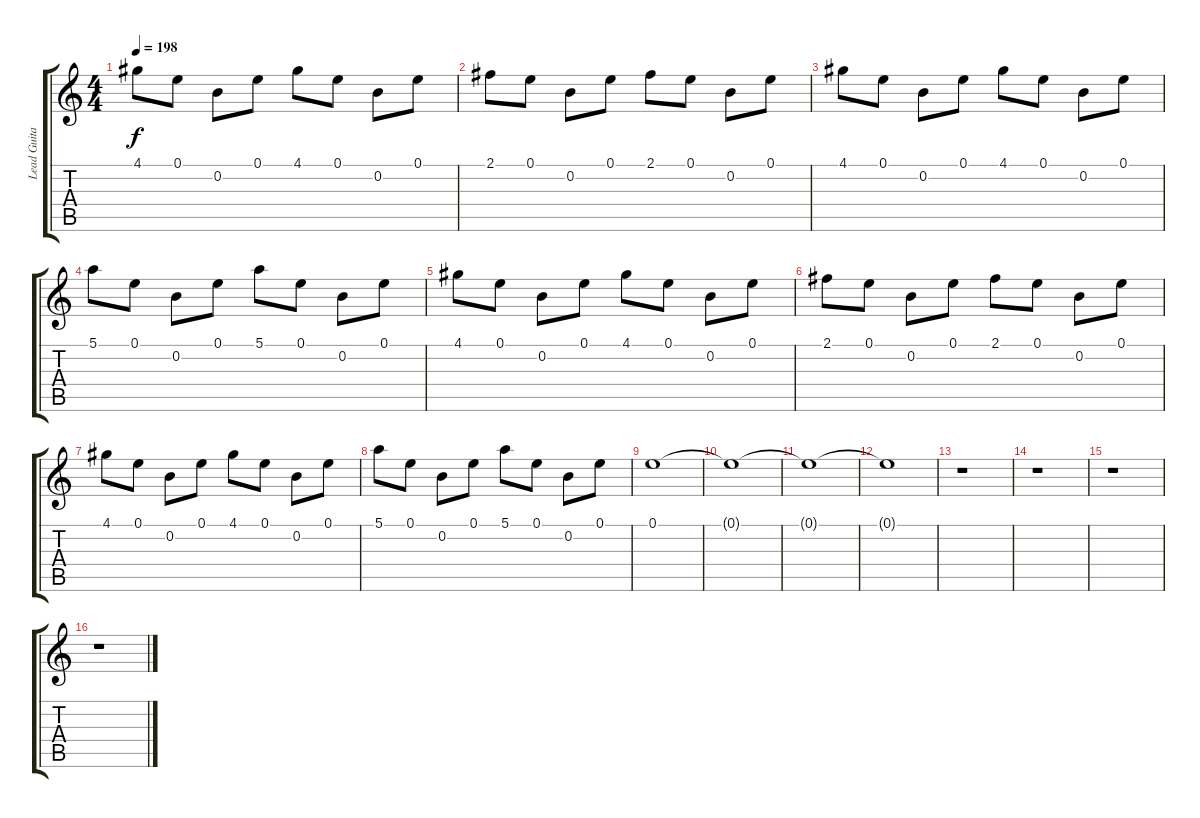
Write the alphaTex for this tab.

\track ("Lead Guitar" "Lead Guita") {instrument distortionguitar}
\staff {score tabs}
\tuning (E4 B3 G3 D3 A2 E2) {hide}
\ts (4 4)
\tempo 198
\clef g2
\ks c
4.1.8{dy f} 0.1.8 0.2.8 0.1.8 4.1.8 0.1.8 0.2.8 0.1.8 |
2.1.8 0.1.8 0.2.8 0.1.8 2.1.8 0.1.8 0.2.8 0.1.8 |
4.1.8 0.1.8 0.2.8 0.1.8 4.1.8 0.1.8 0.2.8 0.1.8 |
5.1.8 0.1.8 0.2.8 0.1.8 5.1.8 0.1.8 0.2.8 0.1.8 |
4.1.8 0.1.8 0.2.8 0.1.8 4.1.8 0.1.8 0.2.8 0.1.8 |
2.1.8 0.1.8 0.2.8 0.1.8 2.1.8 0.1.8 0.2.8 0.1.8 |
4.1.8 0.1.8 0.2.8 0.1.8 4.1.8 0.1.8 0.2.8 0.1.8 |
5.1.8 0.1.8 0.2.8 0.1.8 5.1.8 0.1.8 0.2.8 0.1.8 |
0.1.1 |
0.1{t}.1 |
0.1{t}.1 |
0.1{t}.1 |
r.1 |
r.1 |
r.1 |
r.1
